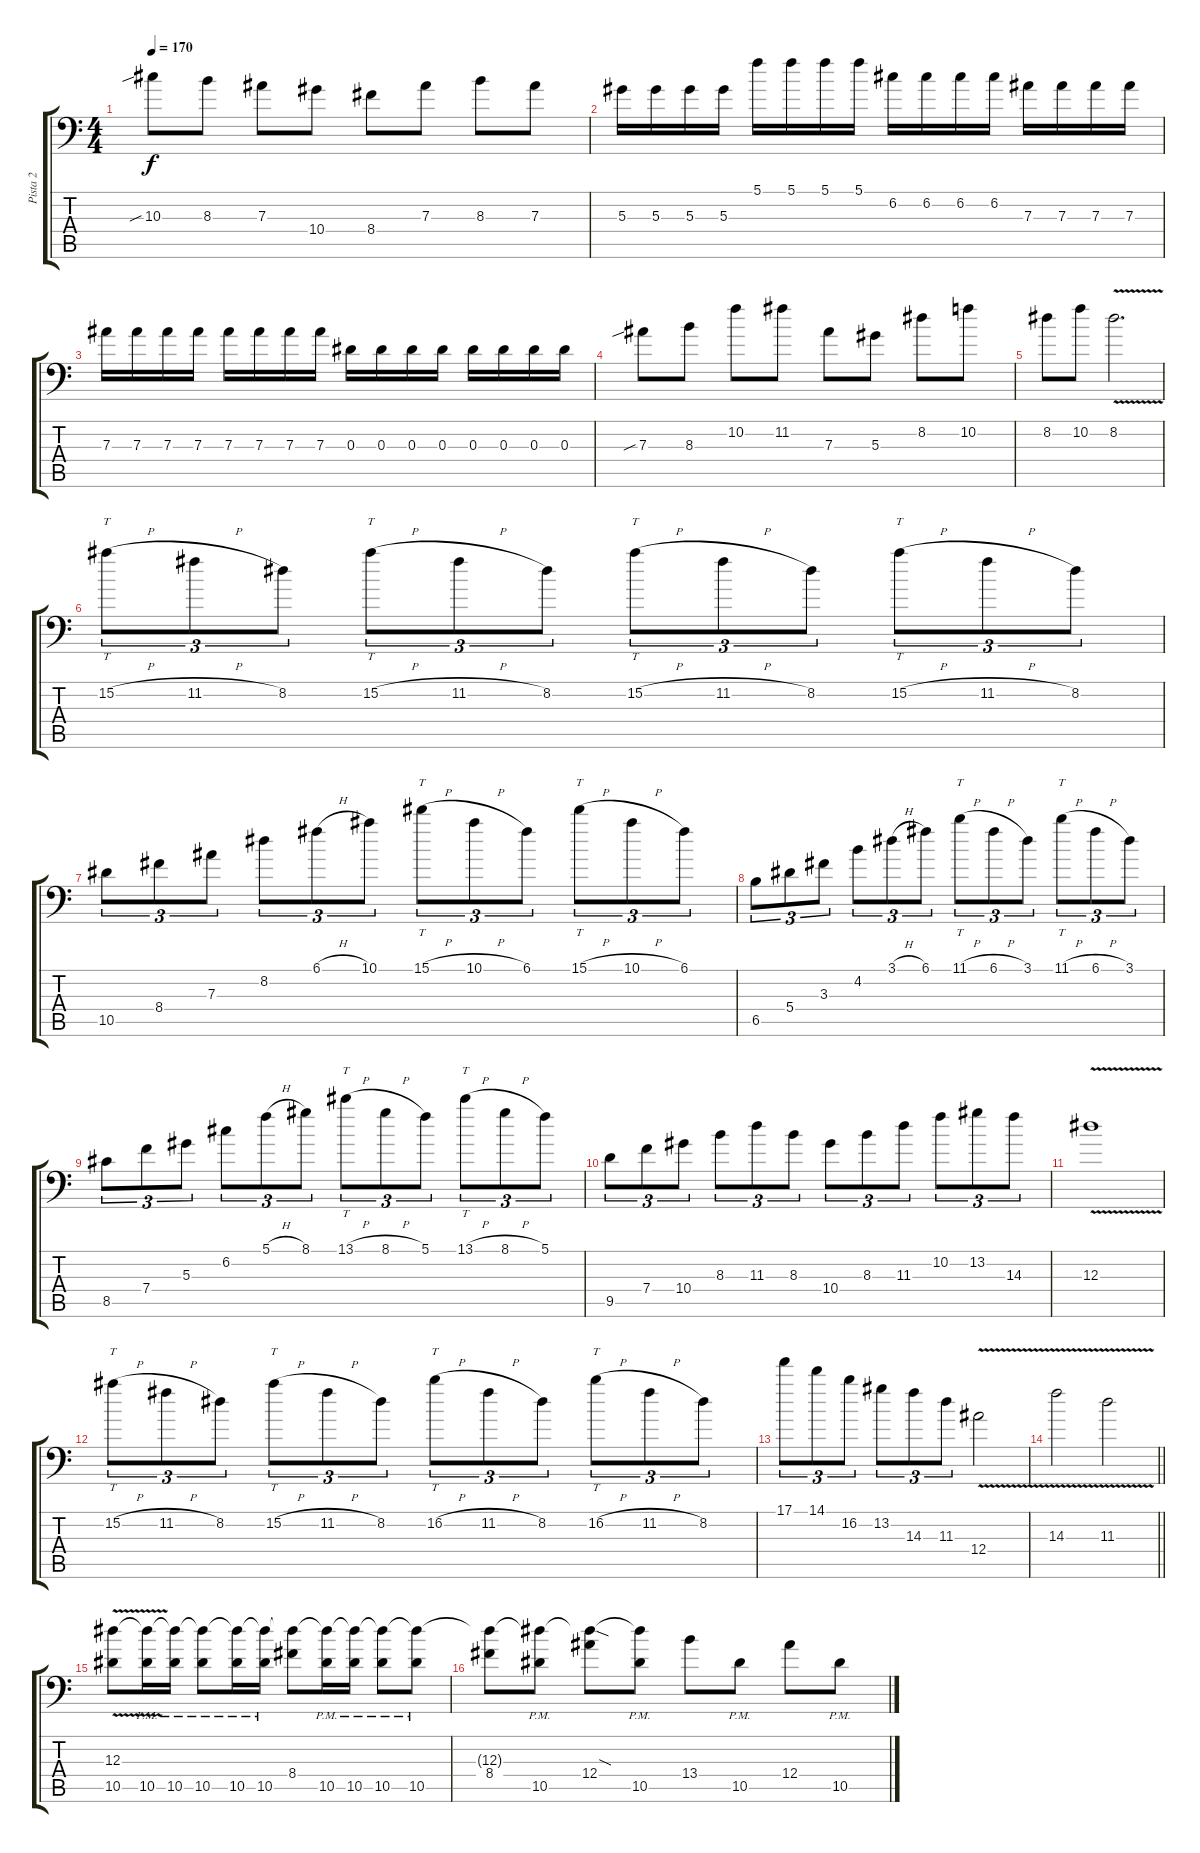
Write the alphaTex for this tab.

\track ("Pista 2" "Pista 2") {instrument distortionguitar}
\staff {score tabs}
\tuning (C4 G3 Eb3 Bb2 F2 Bb1) {hide}
\ts (4 4)
\tempo 170
\clef f4
\ks c
10.3{sib}.8{dy f} 8.3.8 7.3.8 10.4.8 8.4.8 7.3.8 8.3.8 7.3.8 |
5.3.16 5.3.16 5.3.16 5.3.16 5.1.16 5.1.16 5.1.16 5.1.16 6.2.16 6.2.16 6.2.16 6.2.16 7.3.16 7.3.16 7.3.16 7.3.16 |
7.3.16 7.3.16 7.3.16 7.3.16 7.3.16 7.3.16 7.3.16 7.3.16 0.3.16 0.3.16 0.3.16 0.3.16 0.3.16 0.3.16 0.3.16 0.3.16 |
7.3{sib}.8 8.3.8 10.2.8 11.2.8 7.3.8 5.3.8 8.2.8 10.2.8 |
8.2.8 10.2.8 8.2{v}.2{d} |
15.2{h}.8{tt tu (3 2)} 11.2{h}.8{tu (3 2)} 8.2.8{tu (3 2)} 15.2{h}.8{tt tu (3 2)} 11.2{h}.8{tu (3 2)} 8.2.8{tu (3 2)} 15.2{h}.8{tt tu (3 2)} 11.2{h}.8{tu (3 2)} 8.2.8{tu (3 2)} 15.2{h}.8{tt tu (3 2)} 11.2{h}.8{tu (3 2)} 8.2.8{tu (3 2)} |
10.5.8{tu (3 2)} 8.4.8{tu (3 2)} 7.3.8{tu (3 2)} 8.2.8{tu (3 2)} 6.1{h}.8{tu (3 2)} 10.1.8{tu (3 2)} 15.1{h}.8{tt tu (3 2)} 10.1{h}.8{tu (3 2)} 6.1.8{tu (3 2)} 15.1{h}.8{tt tu (3 2)} 10.1{h}.8{tu (3 2)} 6.1.8{tu (3 2)} |
6.5.8{tu (3 2)} 5.4.8{tu (3 2)} 3.3.8{tu (3 2)} 4.2.8{tu (3 2)} 3.1{h}.8{tu (3 2)} 6.1.8{tu (3 2)} 11.1{h}.8{tt tu (3 2)} 6.1{h}.8{tu (3 2)} 3.1.8{tu (3 2)} 11.1{h}.8{tt tu (3 2)} 6.1{h}.8{tu (3 2)} 3.1.8{tu (3 2)} |
8.5.8{tu (3 2)} 7.4.8{tu (3 2)} 5.3.8{tu (3 2)} 6.2.8{tu (3 2)} 5.1{h}.8{tu (3 2)} 8.1.8{tu (3 2)} 13.1{h}.8{tt tu (3 2)} 8.1{h}.8{tu (3 2)} 5.1.8{tu (3 2)} 13.1{h}.8{tt tu (3 2)} 8.1{h}.8{tu (3 2)} 5.1.8{tu (3 2)} |
9.5.8{tu (3 2)} 7.4.8{tu (3 2)} 10.4.8{tu (3 2)} 8.3.8{tu (3 2)} 11.3.8{tu (3 2)} 8.3.8{tu (3 2)} 10.4.8{tu (3 2)} 8.3.8{tu (3 2)} 11.3.8{tu (3 2)} 10.2.8{tu (3 2)} 13.2.8{tu (3 2)} 14.3.8{tu (3 2)} |
12.3{v}.1 |
15.2{h}.8{tt tu (3 2)} 11.2{h}.8{tu (3 2)} 8.2.8{tu (3 2)} 15.2{h}.8{tt tu (3 2)} 11.2{h}.8{tu (3 2)} 8.2.8{tu (3 2)} 16.2{h}.8{tt tu (3 2)} 11.2{h}.8{tu (3 2)} 8.2.8{tu (3 2)} 16.2{h}.8{tt tu (3 2)} 11.2{h}.8{tu (3 2)} 8.2.8{tu (3 2)} |
17.1.8{tu (3 2)} 14.1.8{tu (3 2)} 16.2.8{tu (3 2)} 13.2.8{tu (3 2)} 14.3.8{tu (3 2)} 11.3.8{tu (3 2)} 12.4{v}.2 |
\barLineRight lightlight
14.3{v}.2 11.3{v}.2 |
(12.3{v} 10.5).8{volume 16 balance 15} (12.3{t} 10.5{pm}).16 (12.3{t} 10.5{pm}).16 (12.3{t} 10.5{pm}).8 (12.3{t} 10.5{pm}).16 (12.3{t} 10.5{pm}).16 (12.3{t} 8.4).8 (12.3{t} 10.5{pm}).16 (12.3{t} 10.5{pm}).16 (12.3{t} 10.5{pm}).8 (12.3{t} 10.5{pm}).8 |
(12.3{t} 8.4).8 (12.3{t} 10.5{pm}).8 (12.3{sod t} 12.4).8 (12.3{t} 10.5{pm}).8 13.4.8 10.5{pm}.8 12.4.8 10.5{pm}.8
